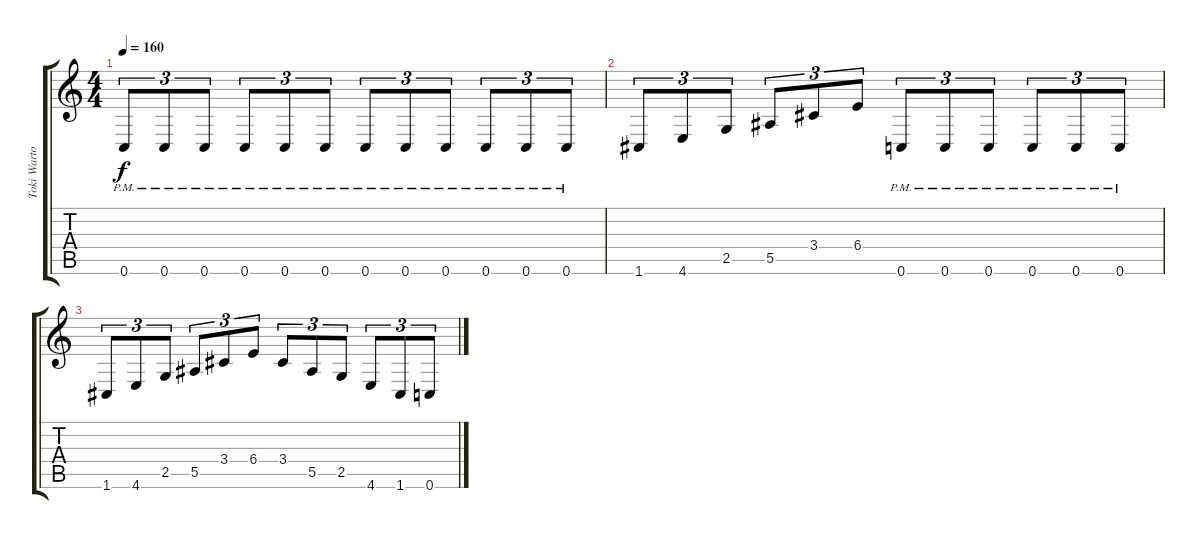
\track ("Toki Wartooth" "Toki Warto") {instrument distortionguitar}
\staff {score tabs}
\tuning (C4 G3 Eb3 Bb2 F2 C2) {hide}
\ts (4 4)
\tempo 160
\clef g2
\ks c
0.6{pm}.8{tu (3 2) dy f} 0.6{pm}.8{tu (3 2)} 0.6{pm}.8{tu (3 2)} 0.6{pm}.8{tu (3 2)} 0.6{pm}.8{tu (3 2)} 0.6{pm}.8{tu (3 2)} 0.6{pm}.8{tu (3 2)} 0.6{pm}.8{tu (3 2)} 0.6{pm}.8{tu (3 2)} 0.6{pm}.8{tu (3 2)} 0.6{pm}.8{tu (3 2)} 0.6{pm}.8{tu (3 2)} |
1.6.8{tu (3 2)} 4.6.8{tu (3 2)} 2.5.8{tu (3 2)} 5.5.8{tu (3 2)} 3.4.8{tu (3 2)} 6.4.8{tu (3 2)} 0.6{pm}.8{tu (3 2)} 0.6{pm}.8{tu (3 2)} 0.6{pm}.8{tu (3 2)} 0.6{pm}.8{tu (3 2)} 0.6{pm}.8{tu (3 2)} 0.6{pm}.8{tu (3 2)} |
1.6.8{tu (3 2)} 4.6.8{tu (3 2)} 2.5.8{tu (3 2)} 5.5.8{tu (3 2)} 3.4.8{tu (3 2)} 6.4.8{tu (3 2)} 3.4.8{tu (3 2)} 5.5.8{tu (3 2)} 2.5.8{tu (3 2)} 4.6.8{tu (3 2)} 1.6.8{tu (3 2)} 0.6.8{tu (3 2)}
